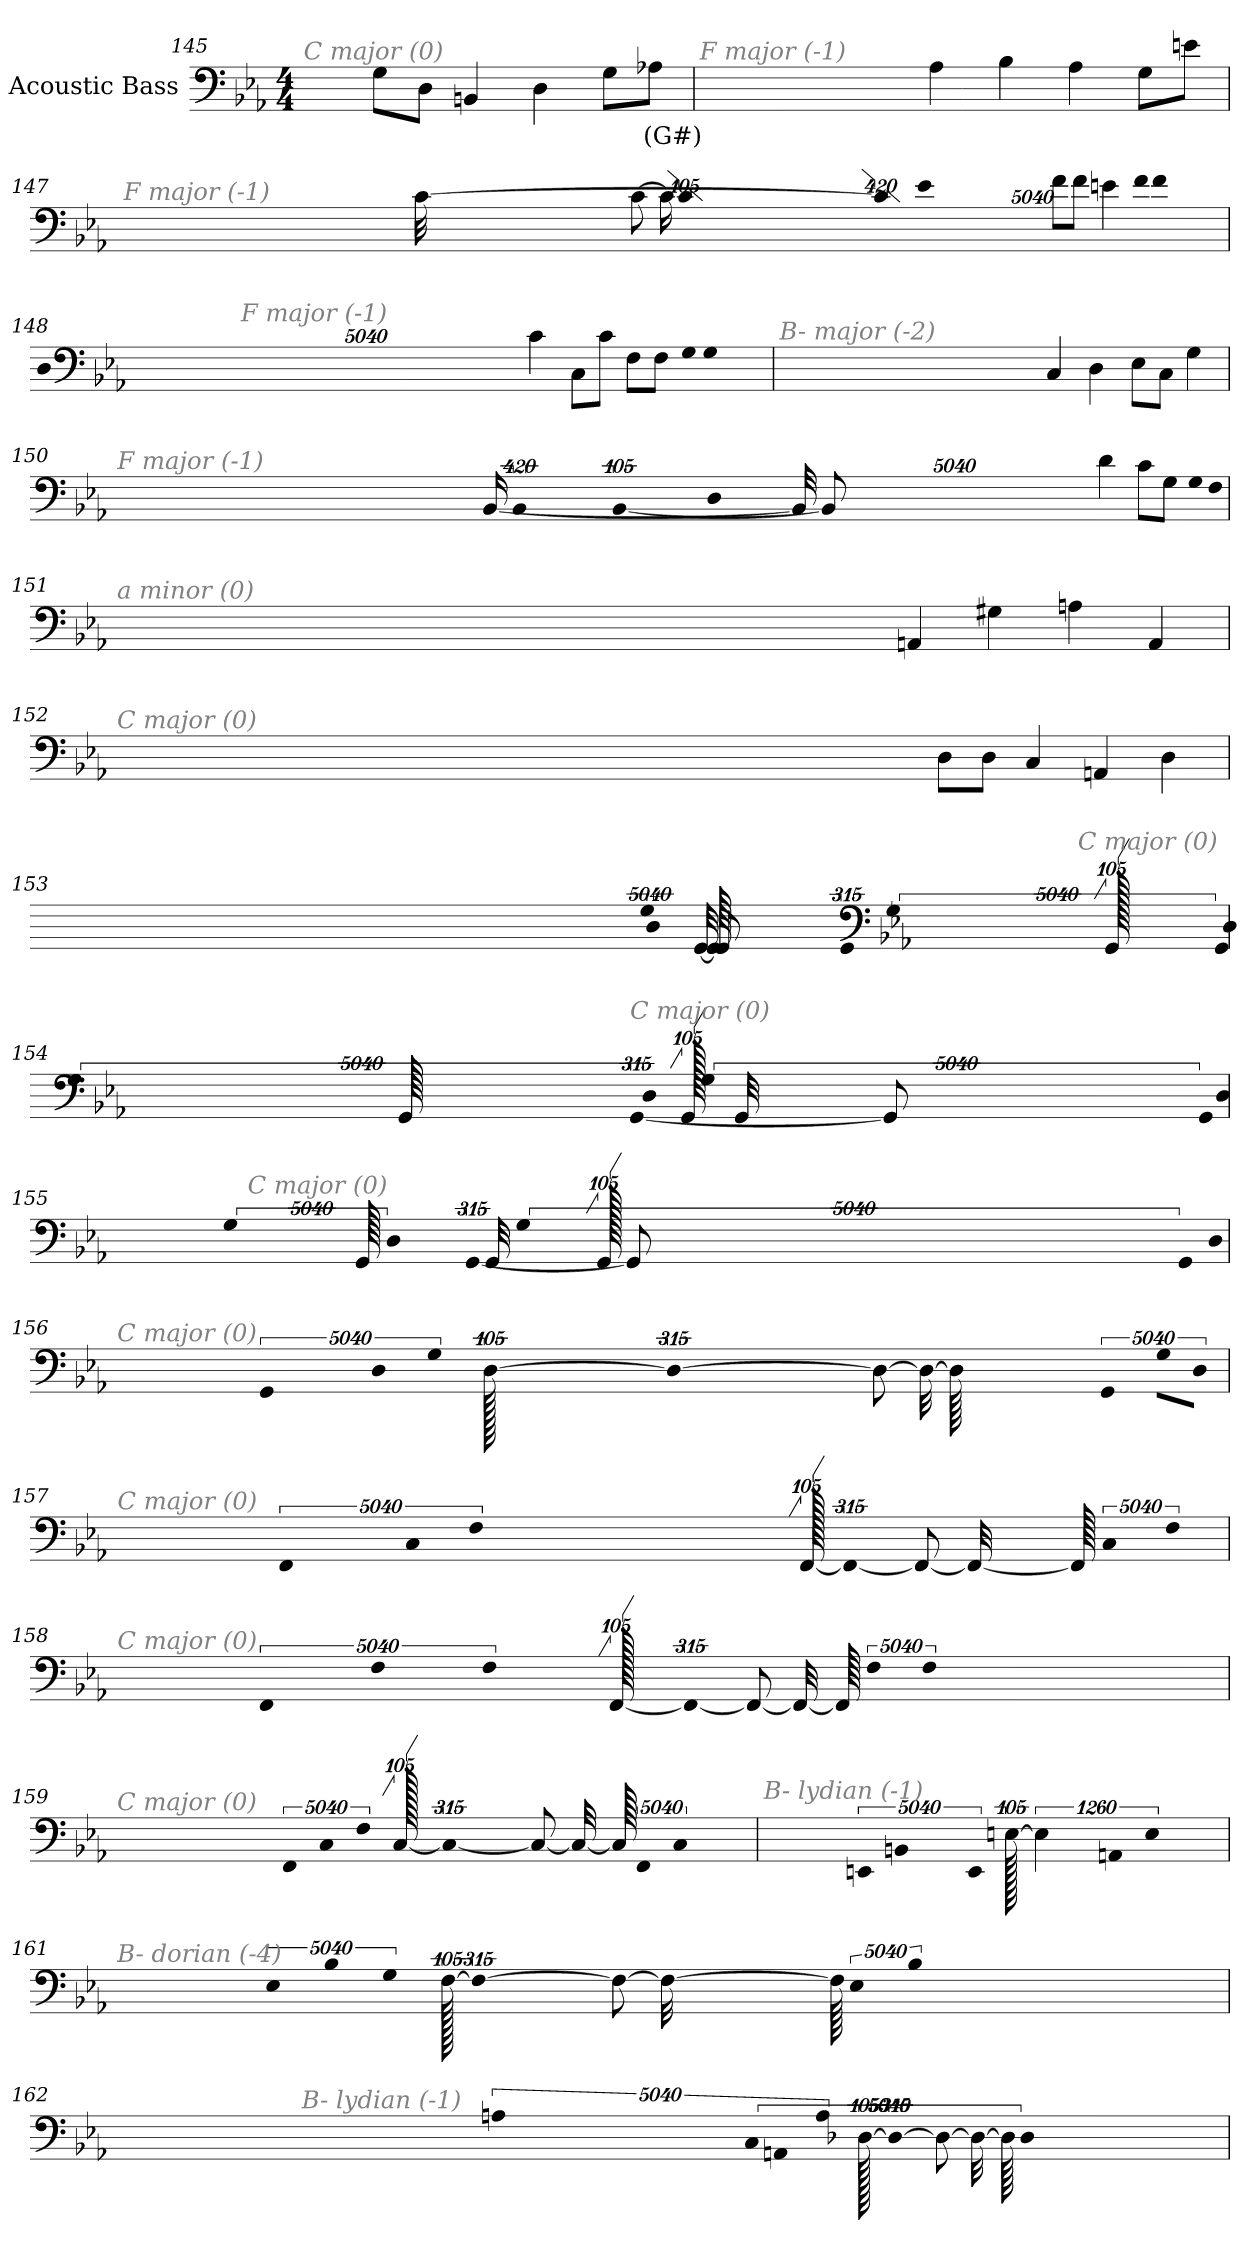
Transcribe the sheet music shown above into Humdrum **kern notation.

**kern	**text
*part1	*part1
*staff1	*staff1
*I"Acoustic Bass	*
*clefF4	*
*ITrd7c12	*
*k[b-e-a-]	*
*E-:	*
*M4/4	*
=145	=145
!LO:TX:i:color=#808080:t=C major (0)	!
8GGL	.
8DDJ	.
4BBBn	.
4DD	.
8GGL	.
8AA-XiJ	(G#)
=146	=146
!LO:TX:i:color=#808080:t=F major (-1)	!
4AA-	.
4BB-	.
4AA-	.
8GGL	.
8EnJ	.
=147	=147
!LO:TX:i:color=#808080:t=F major (-1)	!
8FL	.
8FJ	.
4En	.
!LO:N:vis=8	!
40320%3347FL	.
!LO:N:vis=8	!
40320%3347F	.
!LO:N:vis=8	!
40320%3347EJ	.
!LO:N:vis=1024	!
[13440%13C	.
8C_	.
16C_	.
32C_	.
!LO:N:vis=1024%31	!
13440%407C]	.
=148	=148
!LO:TX:i:color=#808080:t=F major (-1)	!
4C	.
8CCL	.
8CJ	.
8FFL	.
8FFJ	.
!LO:N:vis=8	!
40320%3347GGL	.
!LO:N:vis=8	!
40320%3347GG	.
!LO:N:vis=8	!
40320%3347DDJ	.
=149	=149
!LO:TX:i:color=#808080:t=B- major (-2)	!
4CC	.
4DD	.
8EE-L	.
8CCJ	.
4GG	.
=150	=150
!LO:TX:i:color=#808080:t=F major (-1)	!
4D	.
8CL	.
8GGJ	.
!LO:N:vis=8	!
40320%3347GGL	.
!LO:N:vis=8	!
40320%3347FF	.
!LO:N:vis=8	!
40320%3347DDJ	.
!LO:N:vis=1024	!
[13440%13BBB-	.
8BBB-_	.
16BBB-_	.
32BBB-_	.
!LO:N:vis=1024%31	!
13440%407BBB-]	.
=151	=151
!LO:TX:i:color=#808080:t=a minor (0)	!
4AAAn	.
4GG#X	.
4AAn	.
4AAA	.
=152	=152
!LO:TX:i:color=#808080:t=C major (0)	!
8DDL	.
8DDJ	.
4CC	.
4AAAn	.
4DD	.
=153	=153
!LO:TX:i:color=#808080:t=C major (0)	!
!LO:N:vis=4	!
20160%3347GGG	.
!LO:N:vis=4	!
20160%3347DD	.
!LO:N:vis=4	!
20160%3347GG	.
[6720%13GGG	.
40320GGG_	.
8GGG_	.
32GGG_	.
128GGG]	.
!LO:N:vis=4	!
20160%3347DD	.
!LO:N:vis=4	!
20160%3347GG	.
=154	=154
!LO:TX:i:color=#808080:t=C major (0)	!
!LO:N:vis=4	!
20160%3347GGG	.
!LO:N:vis=4	!
20160%3347DD	.
!LO:N:vis=4	!
20160%3347GG	.
[6720%13GGG	.
40320GGG_	.
8GGG_	.
32GGG_	.
128GGG]	.
!LO:N:vis=4	!
20160%3347DD	.
!LO:N:vis=4	!
20160%3347GG	.
=155	=155
!LO:TX:i:color=#808080:t=C major (0)	!
!LO:N:vis=4	!
20160%3347GGG	.
!LO:N:vis=4	!
20160%3347DD	.
!LO:N:vis=4	!
20160%3347GG	.
[6720%13GGG	.
40320GGG_	.
8GGG_	.
32GGG_	.
128GGG]	.
!LO:N:vis=4	!
20160%3347DD	.
!LO:N:vis=4	!
20160%3347GG	.
=156	=156
!LO:TX:i:color=#808080:t=C major (0)	!
!LO:N:vis=4	!
20160%3347GGG	.
!LO:N:vis=4	!
20160%3347DD	.
!LO:N:vis=4	!
20160%3347GG	.
[6720%13DD	.
40320DD_	.
8DD_	.
32DD_	.
128DD]	.
!LO:N:vis=4	!
20160%3347GGG	.
!LO:N:vis=8	!
40320%3347GGL	.
!LO:N:vis=8	!
40320%3347DDJ	.
=157	=157
!LO:TX:i:color=#808080:t=C major (0)	!
!LO:N:vis=4	!
20160%3347FFF	.
!LO:N:vis=4	!
20160%3347CC	.
!LO:N:vis=4	!
20160%3347FF	.
[6720%13FFF	.
40320FFF_	.
8FFF_	.
32FFF_	.
128FFF]	.
!LO:N:vis=4	!
20160%3347CC	.
!LO:N:vis=4	!
20160%3347FF	.
=158	=158
!LO:TX:i:color=#808080:t=C major (0)	!
!LO:N:vis=4	!
20160%3347FFF	.
!LO:N:vis=4	!
20160%3347FF	.
!LO:N:vis=4	!
20160%3347FF	.
[6720%13FFF	.
40320FFF_	.
8FFF_	.
32FFF_	.
128FFF]	.
!LO:N:vis=4	!
20160%3347FF	.
!LO:N:vis=4	!
20160%3347FF	.
=159	=159
!LO:TX:i:color=#808080:t=C major (0)	!
!LO:N:vis=4	!
20160%3347FFF	.
!LO:N:vis=4	!
20160%3347CC	.
!LO:N:vis=4	!
20160%3347FF	.
[6720%13CC	.
40320CC_	.
8CC_	.
32CC_	.
128CC]	.
!LO:N:vis=4	!
20160%3347FFF	.
!LO:N:vis=4	!
20160%3347CC	.
=160	=160
!LO:TX:i:color=#808080:t=B- lydian (-1)	!
!LO:N:vis=4	!
20160%3347EEEn	.
!LO:N:vis=4	!
20160%3347BBBn	.
!LO:N:vis=4	!
20160%3347EEE	.
[6720%13EEn	.
5040%827EE]	.
!LO:N:vis=4	!
20160%3347AAAn	.
!LO:N:vis=4	!
20160%3347EE	.
=161	=161
!LO:TX:i:color=#808080:t=B- dorian (-4)	!
!LO:N:vis=4	!
20160%3347EE-	.
!LO:N:vis=4	!
20160%3347BB-	.
!LO:N:vis=4	!
20160%3347GG	.
[6720%13FF	.
40320FF_	.
8FF_	.
32FF_	.
128FF]	.
!LO:N:vis=4	!
20160%3347EE-	.
!LO:N:vis=4	!
20160%3347BB-	.
=162	=162
!LO:TX:i:color=#808080:t=B- lydian (-1)	!
!LO:N:vis=4	!
20160%3347AAn	.
!LO:N:vis=4	!
20160%3347AAAn	.
!LO:N:vis=4	!
20160%3347AA	.
[6720%13DD	.
40320DD_	.
8DD_	.
32DD_	.
128DD]	.
!LO:N:vis=4	!
20160%3347DD-X	.
!LO:N:vis=4	!
20160%3347CC	.
=	=
*-	*-
